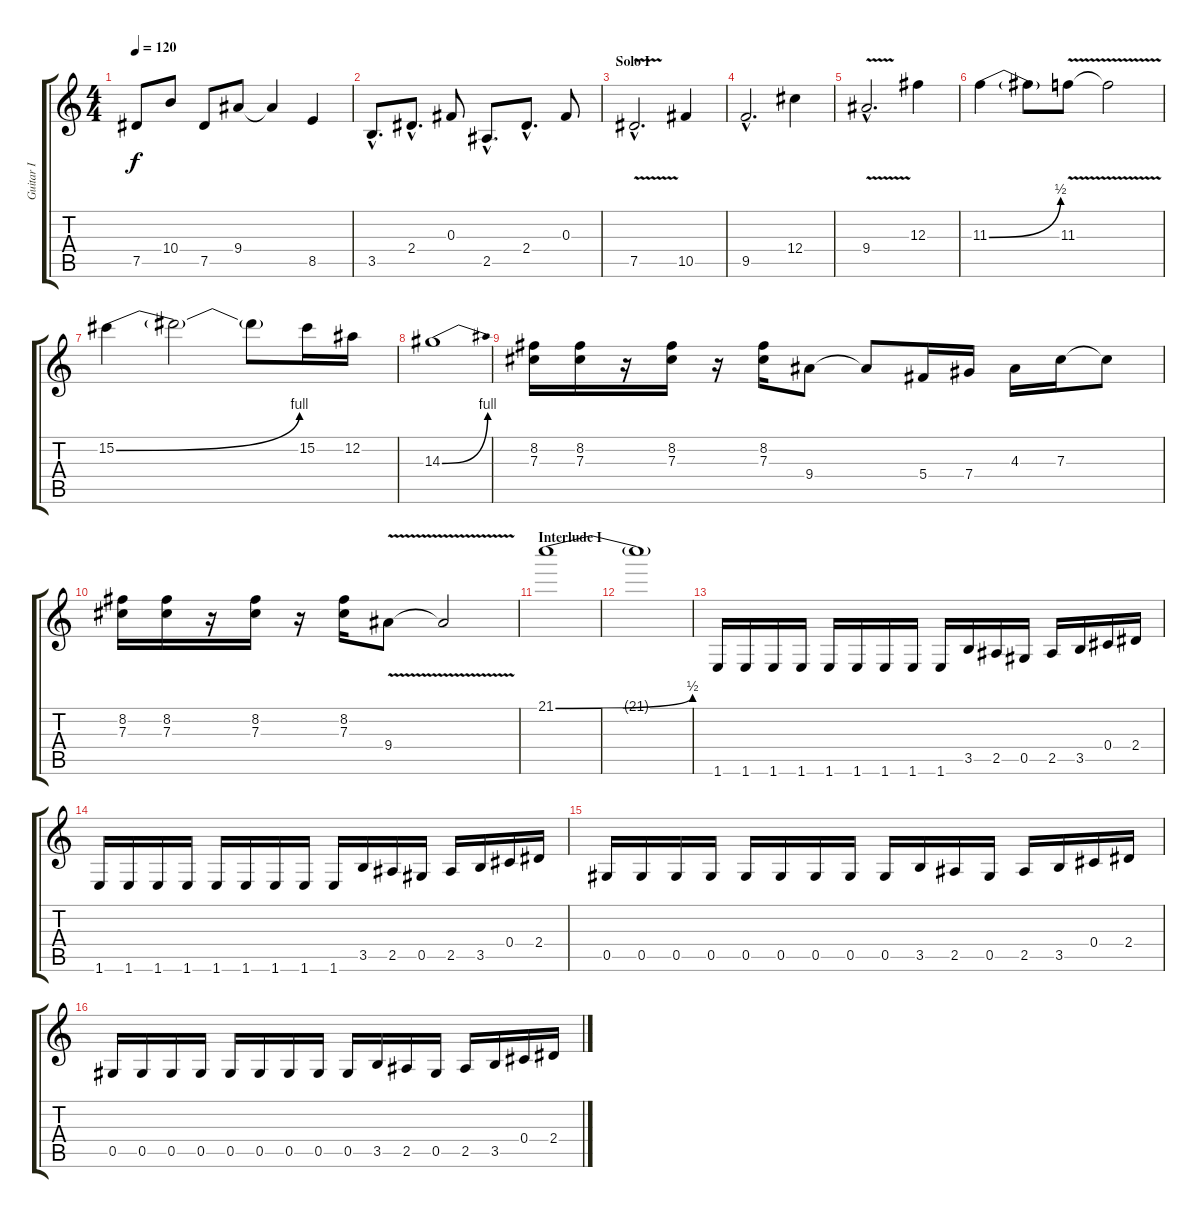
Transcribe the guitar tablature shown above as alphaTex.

\track ("Guitar I" "Guitar I") {instrument distortionguitar}
\staff {score tabs}
\tuning (Eb4 Bb3 Gb3 Db3 Ab2 Eb2) {hide}
\ts (4 4)
\tempo 120
\clef g2
\ks c
7.5.8{dy f} 10.4.8 7.5.8 9.4.8 9.4{t}.4 8.5.4 |
3.5{hac}.8{d} 2.4{hac}.8{d} 0.3.8 2.5{hac}.8{d} 2.4{hac}.8{d} 0.3.8 |
\section ("" "Solo I")
7.5{v hac}.2{d volume 16} 10.5.4 |
9.5{hac}.2{d} 12.4.4 |
9.4{v hac}.2{d} 12.3.4 |
11.3{be (bend 0 0 60 2)}.4 11.3{t}.8 11.3{v}.8 11.3{t}.2 |
15.2{be (bend 0 0 60 4)}.4 15.2{t}.2 15.2{t}.8 15.2.16 12.2.16 |
14.3{be (bend 0 0 60 4)}.1 |
(8.2 7.3).16 (8.2 7.3).16 r.16 (8.2 7.3).16 r.16 (8.2 7.3).16 9.4.8 9.4{t}.8 5.4.16 7.4.16 4.3.16 7.3.16 7.3{t}.8 |
(8.2 7.3).16 (8.2 7.3).16 r.16 (8.2 7.3).16 r.16 (8.2 7.3).16 9.4{v}.8 9.4{t}.2 |
\section ("" "Interlude I")
21.1{be (bend 0 0 60 2)}.1{volume 0} |
21.1{t}.1 |
1.6.16{volume 13} 1.6.16 1.6.16 1.6.16 1.6.16 1.6.16 1.6.16 1.6.16 1.6.16 3.5.16 2.5.16 0.5.16 2.5.16 3.5.16 0.4.16 2.4.16 |
1.6.16 1.6.16 1.6.16 1.6.16 1.6.16 1.6.16 1.6.16 1.6.16 1.6.16 3.5.16 2.5.16 0.5.16 2.5.16 3.5.16 0.4.16 2.4.16 |
0.5.16 0.5.16 0.5.16 0.5.16 0.5.16 0.5.16 0.5.16 0.5.16 0.5.16 3.5.16 2.5.16 0.5.16 2.5.16 3.5.16 0.4.16 2.4.16 |
0.5.16 0.5.16 0.5.16 0.5.16 0.5.16 0.5.16 0.5.16 0.5.16 0.5.16 3.5.16 2.5.16 0.5.16 2.5.16 3.5.16 0.4.16 2.4.16
